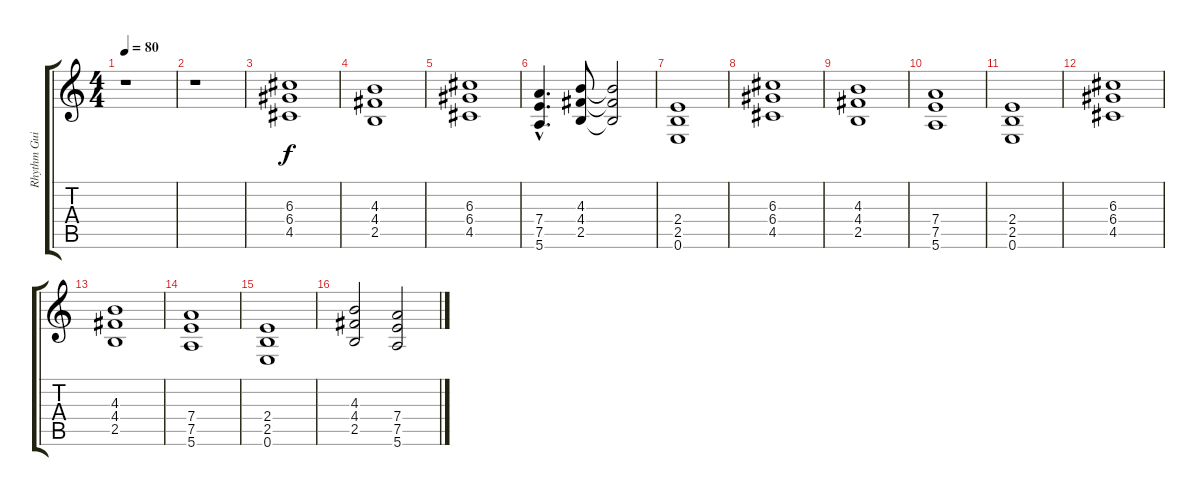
\track ("Rhythm Guitar" "Rhythm Gui") {instrument distortionguitar}
\staff {score tabs}
\tuning (E4 B3 G3 D3 A2 E2) {hide}
\ts (4 4)
\tempo 80
\clef g2
\ks c
r.1{dy f} |
r.1 |
(6.3 6.4 4.5).1 |
(4.3 4.4 2.5).1 |
(6.3 6.4 4.5).1 |
(7.4{hac} 7.5{hac} 5.6{hac}).4{d} (4.3 4.4 2.5).8 (4.3{t} 4.4{t} 2.5{t}).2 |
(2.4 2.5 0.6).1 |
(6.3 6.4 4.5).1 |
(4.3 4.4 2.5).1 |
(7.4 7.5 5.6).1 |
(2.4 2.5 0.6).1 |
(6.3 6.4 4.5).1 |
(4.3 4.4 2.5).1 |
(7.4 7.5 5.6).1 |
(2.4 2.5 0.6).1 |
(4.3 4.4 2.5).2 (7.4 7.5 5.6).2
